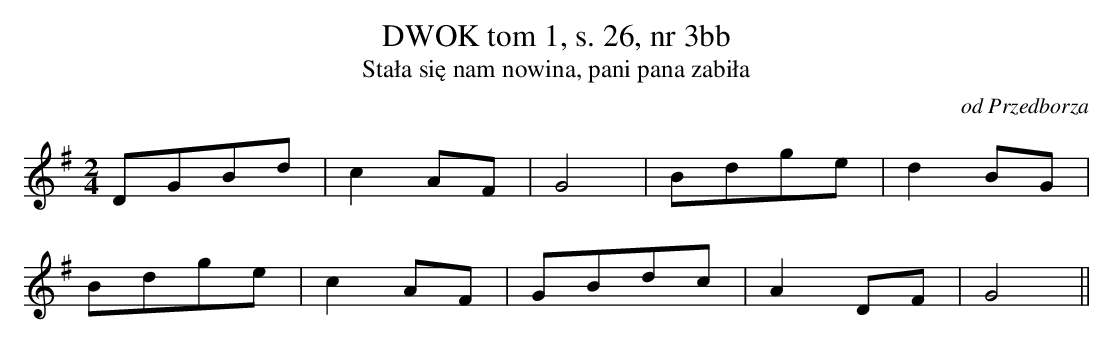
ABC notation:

X:1
T:DWOK tom 1, s. 26, nr 3bb
T:Stała się nam nowina, pani pana zabiła
O:od Przedborza
M:2/4
L:1/8
K:G
DGBd | c2AF | G4 |Bdge | d2BG |
 Bdge | c2AF |GBdc | A2DF | G4||
